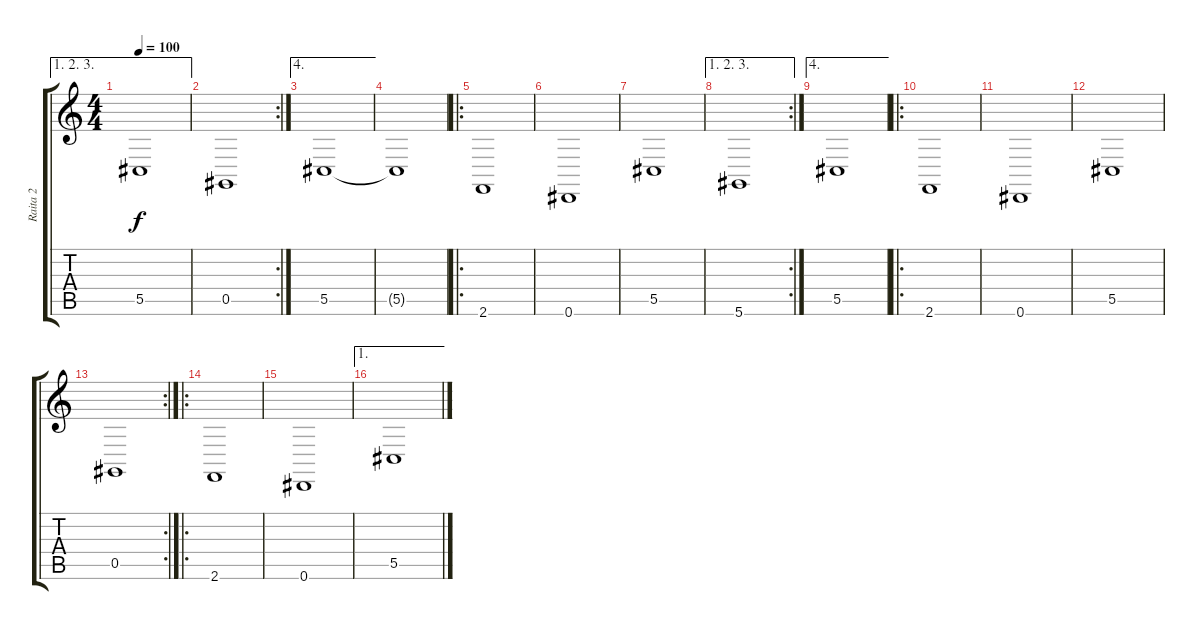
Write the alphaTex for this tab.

\track ("Raita 2" "Raita 2") {instrument stringensemble2}
\staff {score tabs}
\tuning (Eb4 Bb3 Gb3 Db3 Ab2 Eb2) {hide}
\ae (1 2 3)
\ts (4 4)
\tempo 100
\clef g2
\ks c
5.5.1{dy f} |
\rc 2
0.5.1 |
\ae 4
5.5.1 |
5.5{t}.1 |
\ro
2.6.1 |
0.6.1 |
5.5.1 |
\ae (1 2 3)
\rc 2
5.6.1 |
\ae 4
5.5.1 |
\ro
2.6.1 |
0.6.1 |
5.5.1 |
\rc 2
0.5.1 |
\ro
2.6.1 |
0.6.1 |
\ae 1
5.5.1
